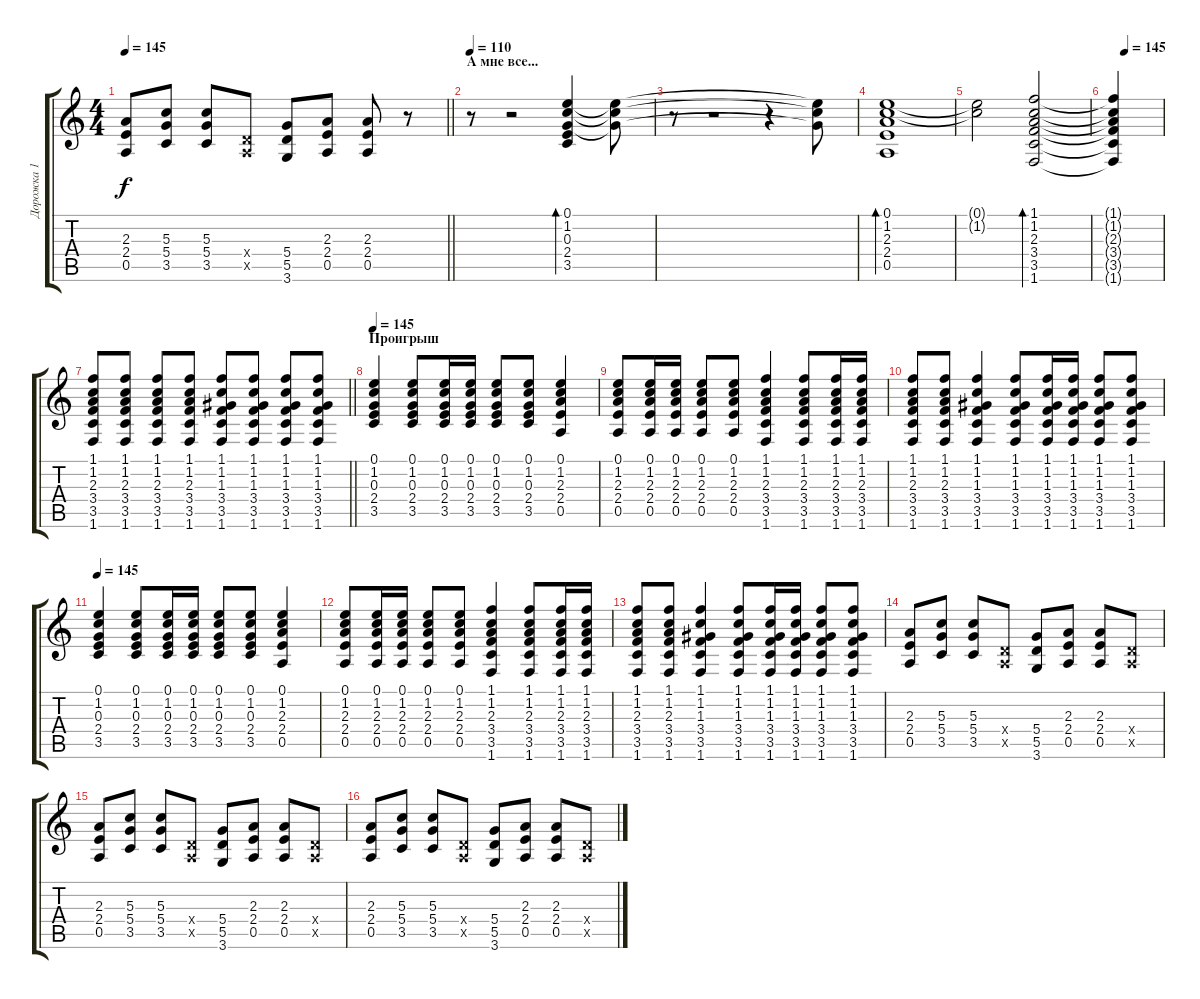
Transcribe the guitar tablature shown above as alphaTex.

\track ("Дорожка 1" "Дорожка 1") {instrument electricguitarclean}
\staff {score tabs}
\tuning (E4 B3 G3 D3 A2 E2) {hide}
\ts (4 4)
\tempo 145
\clef g2
\barLineRight lightlight
\ks c
(2.3 2.4 0.5).8{dy f} (5.3 5.4 3.5).8 (5.3 5.4 3.5).8 (0.4{x} 0.5{x}).8 (5.4 5.5 3.6).8 (2.3 2.4 0.5).8 (2.3 2.4 0.5).8 r.8 |
\section ("" "А мне все...")
\tempo 110
r.8{volume 13 instrument acousticguitarsteel} r.2 (0.1 1.2 0.3 2.4 3.5).4{bd 480} (0.1{t} 1.2{t} 0.3{t}).8 |
r.8 r.2 r.4 (0.1{t} 1.2{t} 0.3{t}).8 |
(0.1 1.2 2.3 2.4 0.5).1{bd 480} |
(0.1{t} 1.2{t}).2 (1.1 1.2 2.3 3.4 3.5 1.6).2{bd 480} |
\tempo (145 0.25)
(1.1{t} 1.2{t} 2.3{t} 3.4{t} 3.5{t} 1.6{t}).4 |
\barLineRight lightlight
(1.1 1.2 2.3 3.4 3.5 1.6).8 (1.1 1.2 2.3 3.4 3.5 1.6).8 (1.1 1.2 2.3 3.4 3.5 1.6).8 (1.1 1.2 2.3 3.4 3.5 1.6).8 (1.1 1.2 1.3 3.4 3.5 1.6).8 (1.1 1.2 1.3 3.4 3.5 1.6).8 (1.1 1.2 1.3 3.4 3.5 1.6).8 (1.1 1.2 1.3 3.4 3.5 1.6).8 |
\section ("" "Проигрыш")
\tempo 145
(0.1 1.2 0.3 2.4 3.5).4 (0.1 1.2 0.3 2.4 3.5).8 (0.1 1.2 0.3 2.4 3.5).16 (0.1 1.2 0.3 2.4 3.5).16 (0.1 1.2 0.3 2.4 3.5).8 (0.1 1.2 0.3 2.4 3.5).8 (0.1 1.2 2.3 2.4 0.5).4 |
(0.1 1.2 2.3 2.4 0.5).8 (0.1 1.2 2.3 2.4 0.5).16 (0.1 1.2 2.3 2.4 0.5).16 (0.1 1.2 2.3 2.4 0.5).8 (0.1 1.2 2.3 2.4 0.5).8 (1.1 1.2 2.3 3.4 3.5 1.6).4 (1.1 1.2 2.3 3.4 3.5 1.6).8 (1.1 1.2 2.3 3.4 3.5 1.6).16 (1.1 1.2 2.3 3.4 3.5 1.6).16 |
(1.1 1.2 2.3 3.4 3.5 1.6).8 (1.1 1.2 2.3 3.4 3.5 1.6).8 (1.1 1.2 1.3 3.4 3.5 1.6).4 (1.1 1.2 1.3 3.4 3.5 1.6).8 (1.1 1.2 1.3 3.4 3.5 1.6).16 (1.1 1.2 1.3 3.4 3.5 1.6).16 (1.1 1.2 1.3 3.4 3.5 1.6).8 (1.1 1.2 1.3 3.4 3.5 1.6).8 |
\tempo 145
(0.1 1.2 0.3 2.4 3.5).4 (0.1 1.2 0.3 2.4 3.5).8 (0.1 1.2 0.3 2.4 3.5).16 (0.1 1.2 0.3 2.4 3.5).16 (0.1 1.2 0.3 2.4 3.5).8 (0.1 1.2 0.3 2.4 3.5).8 (0.1 1.2 2.3 2.4 0.5).4 |
(0.1 1.2 2.3 2.4 0.5).8 (0.1 1.2 2.3 2.4 0.5).16 (0.1 1.2 2.3 2.4 0.5).16 (0.1 1.2 2.3 2.4 0.5).8 (0.1 1.2 2.3 2.4 0.5).8 (1.1 1.2 2.3 3.4 3.5 1.6).4 (1.1 1.2 2.3 3.4 3.5 1.6).8 (1.1 1.2 2.3 3.4 3.5 1.6).16 (1.1 1.2 2.3 3.4 3.5 1.6).16 |
(1.1 1.2 2.3 3.4 3.5 1.6).8 (1.1 1.2 2.3 3.4 3.5 1.6).8 (1.1 1.2 1.3 3.4 3.5 1.6).4 (1.1 1.2 1.3 3.4 3.5 1.6).8 (1.1 1.2 1.3 3.4 3.5 1.6).16 (1.1 1.2 1.3 3.4 3.5 1.6).16 (1.1 1.2 1.3 3.4 3.5 1.6).8 (1.1 1.2 1.3 3.4 3.5 1.6).8 |
(2.3 2.4 0.5).8{instrument electricguitarclean} (5.3 5.4 3.5).8 (5.3 5.4 3.5).8 (0.4{x} 0.5{x}).8 (5.4 5.5 3.6).8 (2.3 2.4 0.5).8 (2.3 2.4 0.5).8 (0.4{x} 0.5{x}).8 |
(2.3 2.4 0.5).8 (5.3 5.4 3.5).8 (5.3 5.4 3.5).8 (0.4{x} 0.5{x}).8 (5.4 5.5 3.6).8 (2.3 2.4 0.5).8 (2.3 2.4 0.5).8 (0.4{x} 0.5{x}).8 |
(2.3 2.4 0.5).8 (5.3 5.4 3.5).8 (5.3 5.4 3.5).8 (0.4{x} 0.5{x}).8 (5.4 5.5 3.6).8 (2.3 2.4 0.5).8 (2.3 2.4 0.5).8 (0.4{x} 0.5{x}).8
